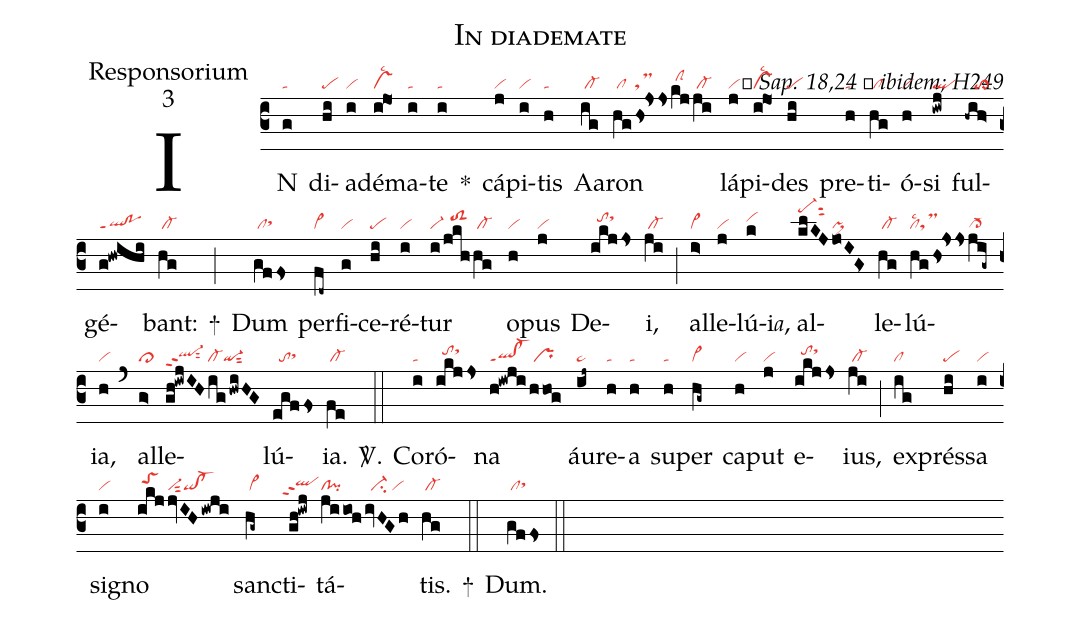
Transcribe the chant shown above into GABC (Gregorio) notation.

name:In diademate;
office-part:Responsorium;
mode:3;
commentary:ꝶ Sap. 18,24 ꝟ ibidem; H249;
nabc-lines:1;
%%
(c3)
IN(g|ta) di(hi|pe)a(i|vi)dé(i!jo1|vslsc2)ma(i|ta)te(i|ta) *()
cá(j|vi)pi(i|vi)tis(h|ta) Aa(ig|/cl-)ron(hg|/cl|hs!jss|tsM|kj|/clShi|/ji|/cl-)
lá(j|vi)pi(i!jo1|vslsc2)des(hi|pe)
pre(h|ta)ti(hg|/cl)ó(h|vi)si(iwj|ql) ful(-hih>|///to>)gé(g!hwihi|ql!poppt1)bant:(hg|/cl-) +(;)
Dum(gffs|/clsthh) per(fd~|cl~)fi(g|vi)ce(hi|pe)ré(i|vi)tur(i|vi-|/jkh|//toS2hi|/hg|/cl-)
o(h|vi)pus(j|vi) De(ikjjs|//tohisthj)i,(ji|/cl-) (;)
al(i>|vi>)le(j|vi)lú-(k|vihi)i<e>a</e>, {a}l(klKJ|pe-hmsut2|joIG>|pi>)le(hg|/cl-)lú(hghs!jss|cllsc2tsM|jig~|cl->)ia,(h|vi) (`)
al(g>|cl>)le(gh!iwjIH|ql-hhppt2sut2|ighwiHG|cl-qi-sut2)lú(egffs|//tosthh)ia.(fe|/cl-) <sp>V/</sp>.(::)
Co(i|ta)ró(ikjjs|//tohisthj)na(h!iwji|ql!cl-ppt1|/hhog|/pr) áu(ij~|pe~)re(h|ta)a(h|ta) su(h|ta)per(hg~|cl~) ca(h|vi)put(j|vi) e(ikjjs|//tohisthj)ius,(ji|/cl-) (;)
ex(ig|cl)prés(hi|pe)sa(i|vi) si(i|vi)gno(ikj|/toShi|jvIHiwji|vi-sut2qi!cl-)
san(hg~|/cl~)cti(gh!iwj|``qlhhppt2)tá(ji/ioh|cl!pi|ivHGh|//ci-/vi)tis.(hg|/cl-) +(::)
Dum.(gffs|/clsthh) (::)
